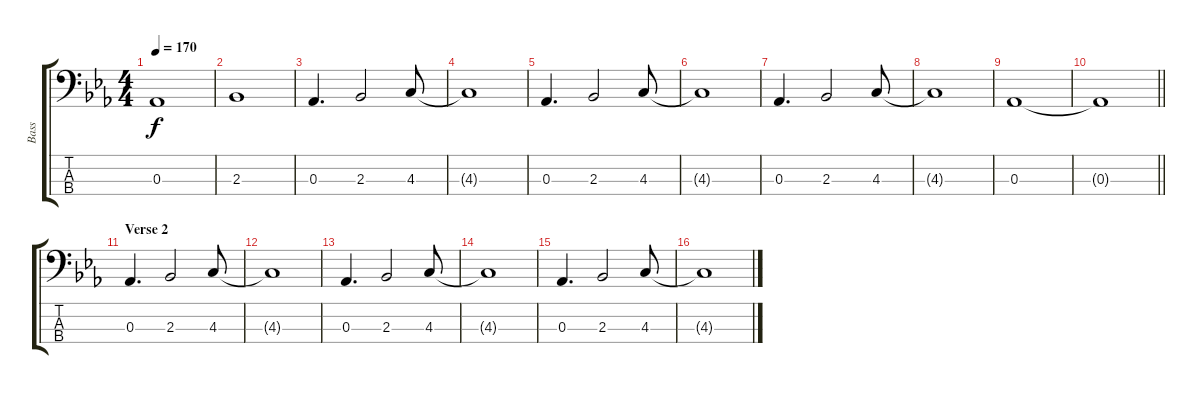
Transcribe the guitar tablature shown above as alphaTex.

\track ("Bass" "Bass") {instrument electricbassfinger}
\staff {score tabs}
\tuning (Gb2 Db2 Ab1 Eb1) {hide}
\ts (4 4)
\tempo 170
\clef f4
\ks eb
0.3.1{dy f} |
2.3.1 |
0.3.4{d} 2.3.2 4.3.8 |
4.3{t}.1 |
0.3.4{d} 2.3.2 4.3.8 |
4.3{t}.1 |
0.3.4{d} 2.3.2 4.3.8 |
4.3{t}.1 |
0.3.1 |
\barLineRight lightlight
0.3{t}.1 |
\section ("" "Verse 2")
0.3.4{d} 2.3.2 4.3.8 |
4.3{t}.1 |
0.3.4{d} 2.3.2 4.3.8 |
4.3{t}.1 |
0.3.4{d} 2.3.2 4.3.8 |
4.3{t}.1
